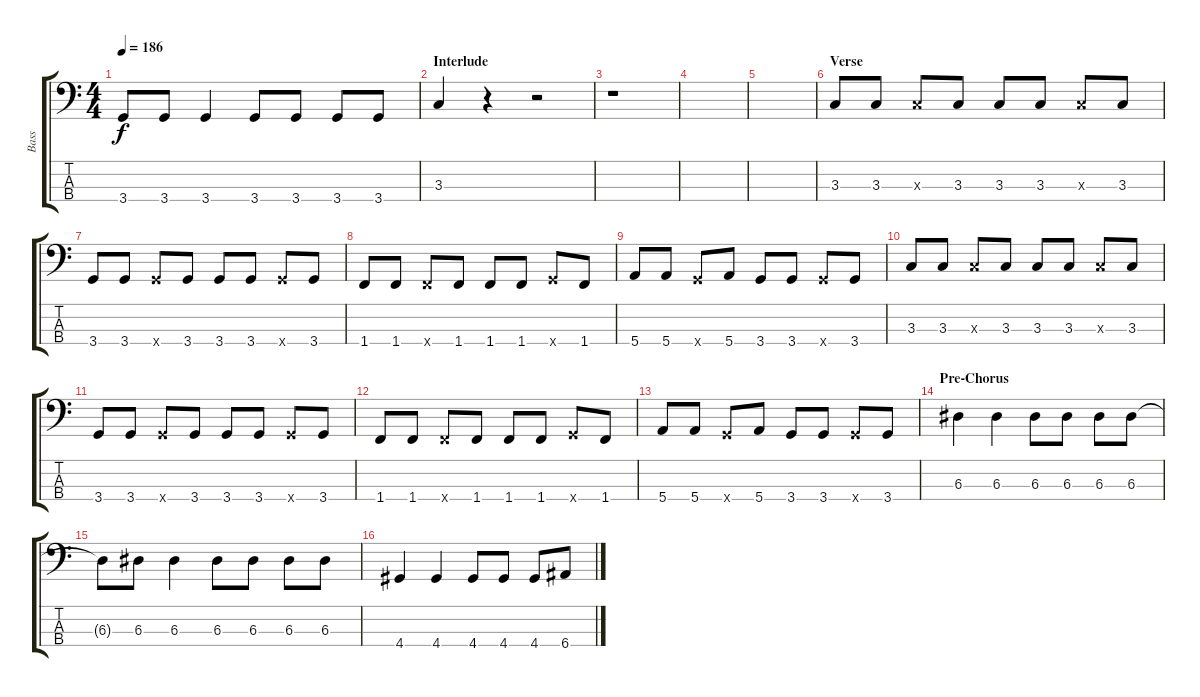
\track ("Bass" "Bass") {instrument electricbasspick}
\staff {score tabs}
\tuning (G2 D2 A1 E1) {hide}
\ts (4 4)
\tempo 186
\clef f4
\ks c
3.4{t}.8{dy f} 3.4.8 3.4.4 3.4.8 3.4.8 3.4.8 3.4.8 |
\section ("" "Interlude")
3.3.4 r.4 r.2 |
r.1 |
|
|
\section ("" "Verse")
3.3.8 3.3.8 3.3{x}.8 3.3.8 3.3.8 3.3.8 3.3{x}.8 3.3.8 |
3.4.8 3.4.8 3.4{x}.8 3.4.8 3.4.8 3.4.8 3.4{x}.8 3.4.8 |
1.4.8 1.4.8 1.4{x}.8 1.4.8 1.4.8 1.4.8 3.4{x}.8 1.4.8 |
5.4.8 5.4.8 3.4{x}.8 5.4.8 3.4.8 3.4.8 3.4{x}.8 3.4.8 |
3.3.8 3.3.8 3.3{x}.8 3.3.8 3.3.8 3.3.8 3.3{x}.8 3.3.8 |
3.4.8 3.4.8 3.4{x}.8 3.4.8 3.4.8 3.4.8 3.4{x}.8 3.4.8 |
1.4.8 1.4.8 1.4{x}.8 1.4.8 1.4.8 1.4.8 3.4{x}.8 1.4.8 |
5.4.8 5.4.8 3.4{x}.8 5.4.8 3.4.8 3.4.8 3.4{x}.8 3.4.8 |
\section ("" "Pre-Chorus")
6.3.4 6.3.4 6.3.8 6.3.8 6.3.8 6.3.8 |
6.3{t}.8 6.3.8 6.3.4 6.3.8 6.3.8 6.3.8 6.3.8 |
4.4.4 4.4.4 4.4.8 4.4.8 4.4.8 6.4.8
